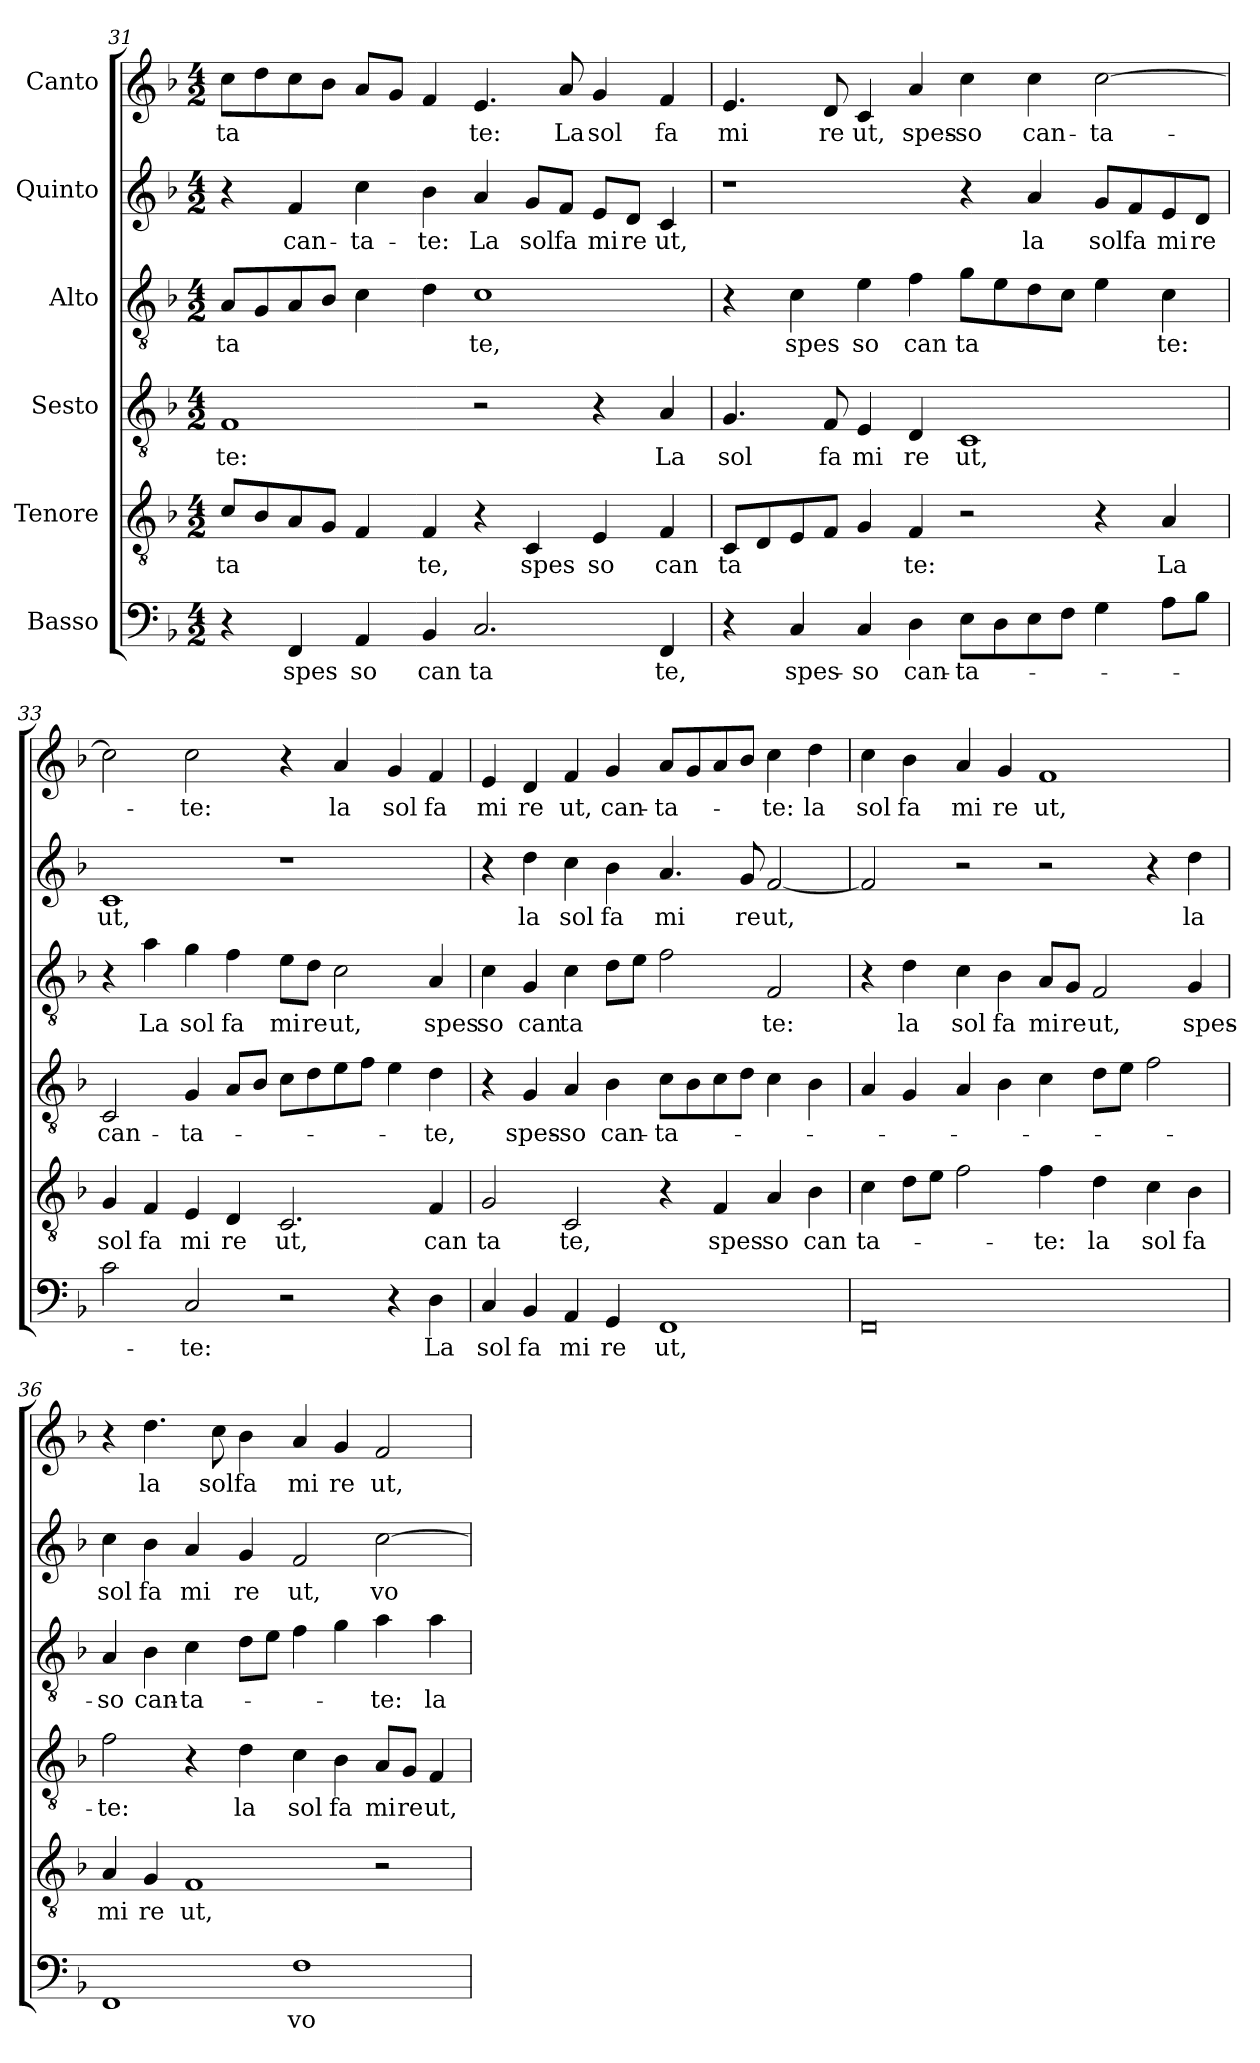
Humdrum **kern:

**kern	**text	**kern	**text	**kern	**text	**kern	**text	**kern	**text	**kern	**text
*part6	*part6	*part5	*part5	*part4	*part4	*part3	*part3	*part2	*part2	*part1	*part1
*staff6	*staff6	*staff5	*staff5	*staff4	*staff4	*staff3	*staff3	*staff2	*staff2	*staff1	*staff1
*I"Basso	*	*I"Tenore	*	*I"Sesto	*	*I"Alto	*	*I"Quinto	*	*I"Canto	*
*clefF4	*	*clefGv2	*	*clefGv2	*	*clefGv2	*	*clefG2	*	*clefG2	*
*ITrd-3c-5	*	*ITrd-3c-5	*	*ITrd-3c-5	*	*ITrd-3c-5	*	*	*	*	*
*k[b-e-]	*	*k[b-e-]	*	*k[b-e-]	*	*k[b-e-]	*	*k[b-]	*	*k[b-]	*
*M4/2	*	*M4/2	*	*M4/2	*	*M4/2	*	*M4/2	*	*M4/2	*
=31	=31	=31	=31	=31	=31	=31	=31	=31	=31	=31	=31
!	!	!	!LO:LY:b	!	!LO:LY:b	!	!LO:LY:b	!	!	!	!LO:LY:b
4r	.	8fL	ta	1B-	te:	8dL	ta	4r	.	8ccL	ta
.	.	8e-	.	.	.	8c	.	.	.	8dd	.
!	!LO:LY:b	!	!	!	!	!	!	!	!LO:LY:b	!	!
4BB-/	spes	8d	.	.	.	8d	.	4f/	can-	8cc	.
.	.	8cJ	.	.	.	8e-J	.	.	.	8b-J	.
!	!LO:LY:b	!	!	!	!	!	!	!	!LO:LY:b	!	!
4D/	so	4B-/	.	.	.	4f\	.	4cc\	-ta-	8aL	.
.	.	.	.	.	.	.	.	.	.	8gJ	.
!	!LO:LY:b	!	!LO:LY:b	!	!	!	!	!	!LO:LY:b	!	!
4E-/	can	4B-/	te,	.	.	4g\	.	4b-\	-te:	4f/	.
!	!LO:LY:b	!	!	!	!	!	!LO:LY:b	!	!LO:LY:b	!	!LO:LY:b
2.F/	ta	4r	.	2r	.	1f	te,	4a/	La	4.e/	te:
!	!	!	!LO:LY:b	!	!	!	!	!	!LO:LY:b	!	!
.	.	4F/	spes	.	.	.	.	8gL	sol	.	.
!	!	!	!	!	!	!	!	!	!LO:LY:b	!	!LO:LY:b
.	.	.	.	.	.	.	.	8fJ	fa	8a/	La
!	!	!	!LO:LY:b	!	!	!	!	!	!LO:LY:b	!	!LO:LY:b
.	.	4A/	so	4r	.	.	.	8eL	mi	4g/	sol
!	!	!	!	!	!	!	!	!	!LO:LY:b	!	!
.	.	.	.	.	.	.	.	8dJ	re	.	.
!	!LO:LY:b	!	!LO:LY:b	!	!LO:LY:b	!	!	!	!LO:LY:b	!	!LO:LY:b
4BB-/	te,	4B-/	can	4d/	La	.	.	4c/	ut,	4f/	fa
!!LO:PB:g=z
=32	=32	=32	=32	=32	=32	=32	=32	=32	=32	=32	=32
!	!	!	!LO:LY:b	!	!LO:LY:b	!	!	!	!	!	!LO:LY:b
4r	.	8FL	ta	4.c/	sol	4r	.	1r	.	4.e/	mi
.	.	8G	.	.	.	.	.	.	.	.	.
!	!LO:LY:b	!	!	!	!	!	!LO:LY:b	!	!	!	!
4F/	spes-	8A	.	.	.	4f\	spes	.	.	.	.
!	!	!	!	!	!LO:LY:b	!	!	!	!	!	!LO:LY:b
.	.	8B-J	.	8B-/	fa	.	.	.	.	8d/	re
!	!LO:LY:b	!	!	!	!LO:LY:b	!	!LO:LY:b	!	!	!	!LO:LY:b
4F/	-so	4c/	.	4A/	mi	4a\	so	.	.	4c/	ut,
!	!LO:LY:b	!	!LO:LY:b	!	!LO:LY:b	!	!LO:LY:b	!	!	!	!LO:LY:b
4G\	can-	4B-/	te:	4G/	re	4b-\	can	.	.	4a/	spes-
!	!LO:LY:b	!	!	!	!LO:LY:b	!	!LO:LY:b	!	!	!	!LO:LY:b
8AL	-ta-	2r	.	1F	ut,	8ccL	ta	4r	.	4cc\	-so
8G	.	.	.	.	.	8a	.	.	.	.	.
!	!	!	!	!	!	!	!	!	!LO:LY:b	!	!LO:LY:b
8A	.	.	.	.	.	8g	.	4a/	la	4cc\	can-
8B-J	.	.	.	.	.	8fJ	.	.	.	.	.
!	!	!	!	!	!	!	!	!	!LO:LY:b	!	!LO:LY:b
4c\	.	4r	.	.	.	4a\	.	8gL	sol	[2cc\	-ta-
!	!	!	!	!	!	!	!	!	!LO:LY:b	!	!
.	.	.	.	.	.	.	.	8f	fa	.	.
!	!	!	!LO:LY:b	!	!	!	!LO:LY:b	!	!LO:LY:b	!	!
8dL	.	4d/	La	.	.	4f\	te:	8e	mi	.	.
!	!	!	!	!	!	!	!	!	!LO:LY:b	!	!
8e-J	.	.	.	.	.	.	.	8dJ	re	.	.
=33	=33	=33	=33	=33	=33	=33	=33	=33	=33	=33	=33
!	!	!	!LO:LY:b	!	!LO:LY:b	!	!	!	!LO:LY:b	!	!
2f\	.	4c/	sol	2F/	can-	4r	.	1c	ut,	2cc\]	.
!	!	!	!LO:LY:b	!	!	!	!LO:LY:b	!	!	!	!
.	.	4B-/	fa	.	.	4dd\	La	.	.	.	.
!	!LO:LY:b	!	!LO:LY:b	!	!LO:LY:b	!	!LO:LY:b	!	!	!	!LO:LY:b
2F/	-te:	4A/	mi	4c/	-ta-	4cc\	sol	.	.	2cc\	-te:
!	!	!	!LO:LY:b	!	!	!	!LO:LY:b	!	!	!	!
.	.	4G/	re	8dL	.	4b-\	fa	.	.	.	.
.	.	.	.	8e-J	.	.	.	.	.	.	.
!	!	!	!LO:LY:b	!	!	!	!LO:LY:b	!	!	!	!
2r	.	2.F/	ut,	8fL	.	8aL	mi	1r	.	4r	.
!	!	!	!	!	!	!	!LO:LY:b	!	!	!	!
.	.	.	.	8g	.	8gJ	re	.	.	.	.
!	!	!	!	!	!	!	!LO:LY:b	!	!	!	!LO:LY:b
.	.	.	.	8a	.	2f\	ut,	.	.	4a/	la
.	.	.	.	8b-J	.	.	.	.	.	.	.
!	!	!	!	!	!	!	!	!	!	!	!LO:LY:b
4r	.	.	.	4a\	.	.	.	.	.	4g/	sol
!	!LO:LY:b	!	!LO:LY:b	!	!LO:LY:b	!	!LO:LY:b	!	!	!	!LO:LY:b
4G\	La	4B-/	can	4g\	-te,	4d/	spes	.	.	4f/	fa
=34	=34	=34	=34	=34	=34	=34	=34	=34	=34	=34	=34
!	!LO:LY:b	!	!LO:LY:b	!	!	!	!LO:LY:b	!	!	!	!LO:LY:b
4F/	sol	2c/	ta	4r	.	4f\	so	4r	.	4e/	mi
!	!LO:LY:b	!	!	!	!LO:LY:b	!	!LO:LY:b	!	!LO:LY:b	!	!LO:LY:b
4E-/	fa	.	.	4c/	spes-	4c/	can	4dd\	la	4d/	re
!	!LO:LY:b	!	!LO:LY:b	!	!LO:LY:b	!	!LO:LY:b	!	!LO:LY:b	!	!LO:LY:b
4D/	mi	2F/	te,	4d/	-so	4f\	ta	4cc\	sol	4f/	ut,
!	!LO:LY:b	!	!	!	!LO:LY:b	!	!	!	!LO:LY:b	!	!LO:LY:b
4C/	re	.	.	4e-\	can-	8gL	.	4b-\	fa	4g/	can-
.	.	.	.	.	.	8aJ	.	.	.	.	.
!	!LO:LY:b	!	!	!	!LO:LY:b	!	!	!	!LO:LY:b	!	!LO:LY:b
1BB-	ut,	4r	.	8fL	-ta-	2b-\	.	4.a/	mi	8aL	-ta-
.	.	.	.	8e-	.	.	.	.	.	8g	.
!	!	!	!LO:LY:b	!	!	!	!	!	!	!	!
.	.	4B-/	spes	8f	.	.	.	.	.	8a	.
!	!	!	!	!	!	!	!	!	!LO:LY:b	!	!
.	.	.	.	8gJ	.	.	.	8g/	re	8b-J	.
!	!	!	!LO:LY:b	!	!	!	!LO:LY:b	!	!LO:LY:b	!	!LO:LY:b
.	.	4d/	so	4f\	.	2B-/	te:	[2f/	ut,	4cc\	-te:
!	!	!	!LO:LY:b	!	!	!	!	!	!	!	!LO:LY:b
.	.	4e-\	can	4e-\	.	.	.	.	.	4dd\	la
!!LO:LB:g=z
=35	=35	=35	=35	=35	=35	=35	=35	=35	=35	=35	=35
!	!	!	!LO:LY:b	!	!	!	!	!	!	!	!LO:LY:b
0BB-	.	4f\	ta-	4d/	.	4r	.	2f/]	.	4cc\	sol
!	!	!	!	!	!	!	!LO:LY:b	!	!	!	!LO:LY:b
.	.	8gL	.	4c/	.	4g\	la	.	.	4b-\	fa
.	.	8aJ	.	.	.	.	.	.	.	.	.
!	!	!	!	!	!	!	!LO:LY:b	!	!	!	!LO:LY:b
.	.	2b-\	.	4d/	.	4f\	sol	2r	.	4a/	mi
!	!	!	!	!	!	!	!LO:LY:b	!	!	!	!LO:LY:b
.	.	.	.	4e-\	.	4e-\	fa	.	.	4g/	re
!	!	!	!LO:LY:b	!	!	!	!LO:LY:b	!	!	!	!LO:LY:b
.	.	4b-\	-te:	4f\	.	8dL	mi	2r	.	1f	ut,
!	!	!	!	!	!	!	!LO:LY:b	!	!	!	!
.	.	.	.	.	.	8cJ	re	.	.	.	.
!	!	!	!LO:LY:b	!	!	!	!LO:LY:b	!	!	!	!
.	.	4g\	la	8gL	.	2B-/	ut,	.	.	.	.
.	.	.	.	8aJ	.	.	.	.	.	.	.
!	!	!	!LO:LY:b	!	!	!	!	!	!	!	!
.	.	4f\	sol	2b-\	.	.	.	4r	.	.	.
!	!	!	!LO:LY:b	!	!	!	!LO:LY:b	!	!LO:LY:b	!	!
.	.	4e-\	fa	.	.	4c/	spes-	4dd\	la	.	.
=36	=36	=36	=36	=36	=36	=36	=36	=36	=36	=36	=36
!	!	!	!LO:LY:b	!	!LO:LY:b	!	!LO:LY:b	!	!LO:LY:b	!	!
1BB-	.	4d/	mi	2b-\	-te:	4d/	-so	4cc\	sol	4r	.
!	!	!	!LO:LY:b	!	!	!	!LO:LY:b	!	!LO:LY:b	!	!LO:LY:b
.	.	4c/	re	.	.	4e-\	can-	4b-\	fa	4.dd\	la
!	!	!	!LO:LY:b	!	!	!	!LO:LY:b	!	!LO:LY:b	!	!
.	.	1B-	ut,	4r	.	4f\	-ta-	4a/	mi	.	.
!	!	!	!	!	!	!	!	!	!	!	!LO:LY:b
.	.	.	.	.	.	.	.	.	.	8cc\	sol
!	!	!	!	!	!LO:LY:b	!	!	!	!LO:LY:b	!	!LO:LY:b
.	.	.	.	4g\	la	8gL	.	4g/	re	4b-\	fa
.	.	.	.	.	.	8aJ	.	.	.	.	.
!	!LO:LY:b	!	!	!	!LO:LY:b	!	!	!	!LO:LY:b	!	!LO:LY:b
1B-	vo	.	.	4f\	sol	4b-\	.	2f/	ut,	4a/	mi
!	!	!	!	!	!LO:LY:b	!	!	!	!	!	!LO:LY:b
.	.	.	.	4e-\	fa	4cc\	.	.	.	4g/	re
!	!	!	!	!	!LO:LY:b	!	!LO:LY:b	!	!LO:LY:b	!	!LO:LY:b
.	.	2r	.	8dL	mi	4dd\	-te:	[2cc\	vo-	2f/	ut,
!	!	!	!	!	!LO:LY:b	!	!	!	!	!	!
.	.	.	.	8cJ	re	.	.	.	.	.	.
!	!	!	!	!	!LO:LY:b	!	!LO:LY:b	!	!	!	!
.	.	.	.	4B-/	ut,	4dd\	la	.	.	.	.
=	=	=	=	=	=	=	=	=	=	=	=
*-	*-	*-	*-	*-	*-	*-	*-	*-	*-	*-	*-
